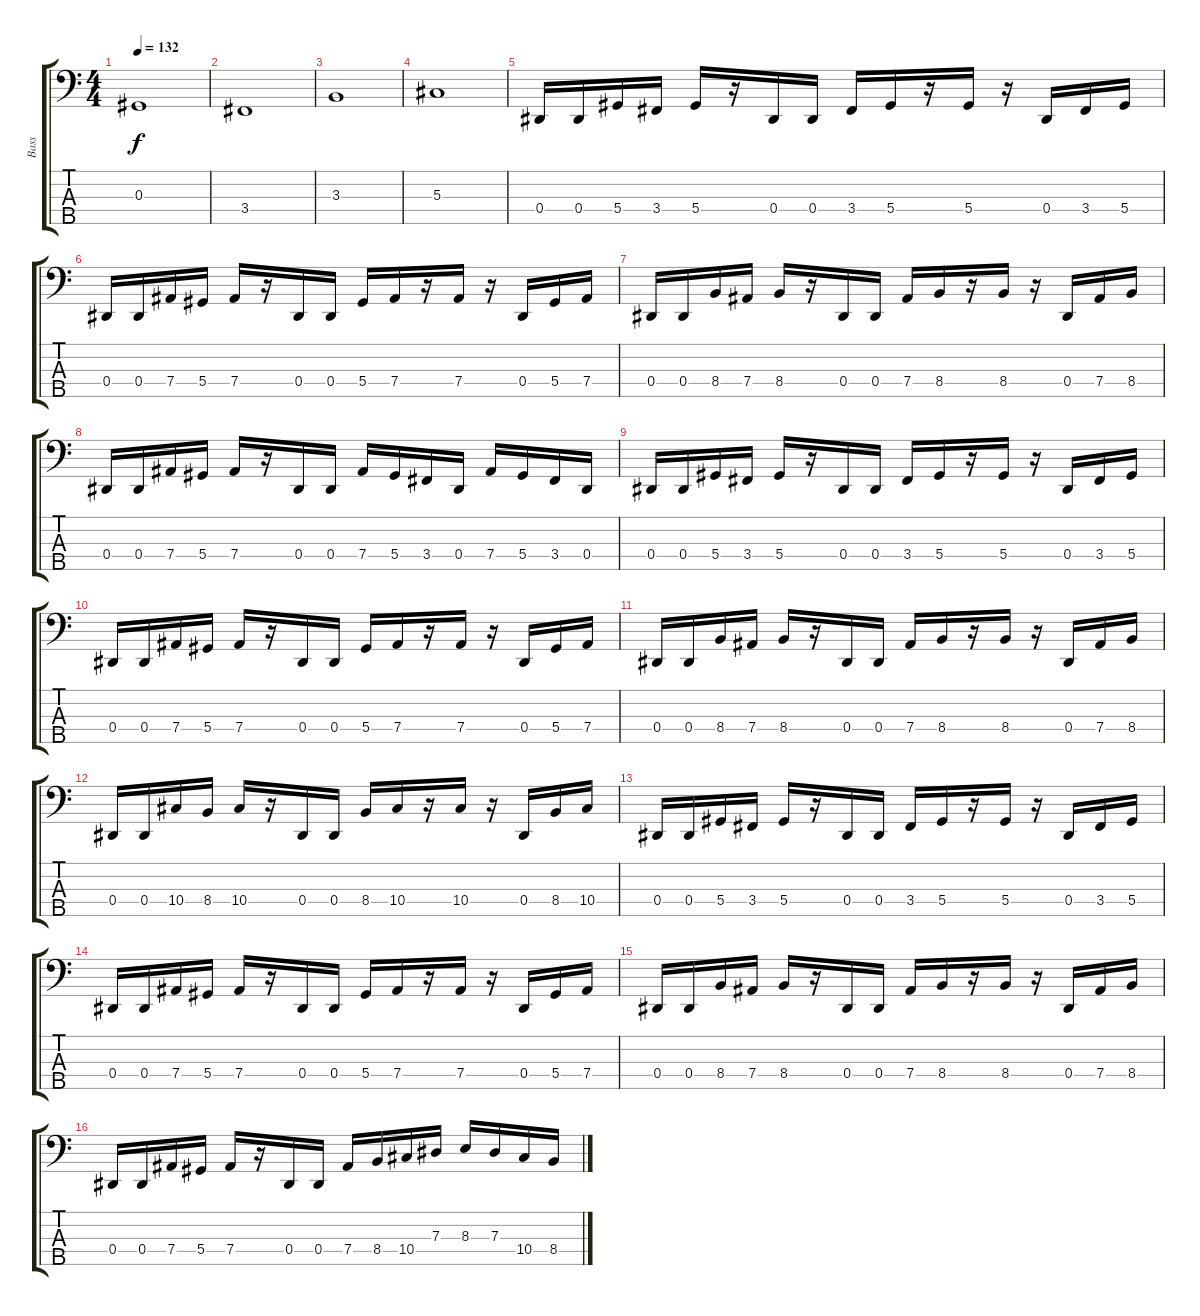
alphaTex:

\track ("Bass" "Bass") {mute instrument electricbassfinger}
\staff {score tabs}
\tuning (Gb2 Db2 Ab1 Eb1 Bb0) {hide}
\ts (4 4)
\tempo 132
\clef f4
\ks c
0.3.1{dy f} |
3.4.1 |
3.3.1 |
5.3.1 |
0.4.16 0.4.16 5.4.16 3.4.16 5.4.16 r.16 0.4.16 0.4.16 3.4.16 5.4.16 r.16 5.4.16 r.16 0.4.16 3.4.16 5.4.16 |
0.4.16 0.4.16 7.4.16 5.4.16 7.4.16 r.16 0.4.16 0.4.16 5.4.16 7.4.16 r.16 7.4.16 r.16 0.4.16 5.4.16 7.4.16 |
0.4.16 0.4.16 8.4.16 7.4.16 8.4.16 r.16 0.4.16 0.4.16 7.4.16 8.4.16 r.16 8.4.16 r.16 0.4.16 7.4.16 8.4.16 |
0.4.16 0.4.16 7.4.16 5.4.16 7.4.16 r.16 0.4.16 0.4.16 7.4.16 5.4.16 3.4.16 0.4.16 7.4.16 5.4.16 3.4.16 0.4.16 |
0.4.16 0.4.16 5.4.16 3.4.16 5.4.16 r.16 0.4.16 0.4.16 3.4.16 5.4.16 r.16 5.4.16 r.16 0.4.16 3.4.16 5.4.16 |
0.4.16 0.4.16 7.4.16 5.4.16 7.4.16 r.16 0.4.16 0.4.16 5.4.16 7.4.16 r.16 7.4.16 r.16 0.4.16 5.4.16 7.4.16 |
0.4.16 0.4.16 8.4.16 7.4.16 8.4.16 r.16 0.4.16 0.4.16 7.4.16 8.4.16 r.16 8.4.16 r.16 0.4.16 7.4.16 8.4.16 |
0.4.16 0.4.16 10.4.16 8.4.16 10.4.16 r.16 0.4.16 0.4.16 8.4.16 10.4.16 r.16 10.4.16 r.16 0.4.16 8.4.16 10.4.16 |
0.4.16 0.4.16 5.4.16 3.4.16 5.4.16 r.16 0.4.16 0.4.16 3.4.16 5.4.16 r.16 5.4.16 r.16 0.4.16 3.4.16 5.4.16 |
0.4.16 0.4.16 7.4.16 5.4.16 7.4.16 r.16 0.4.16 0.4.16 5.4.16 7.4.16 r.16 7.4.16 r.16 0.4.16 5.4.16 7.4.16 |
0.4.16 0.4.16 8.4.16 7.4.16 8.4.16 r.16 0.4.16 0.4.16 7.4.16 8.4.16 r.16 8.4.16 r.16 0.4.16 7.4.16 8.4.16 |
0.4.16 0.4.16 7.4.16 5.4.16 7.4.16 r.16 0.4.16 0.4.16 7.4.16 8.4.16 10.4.16 7.3.16 8.3.16 7.3.16 10.4.16 8.4.16
